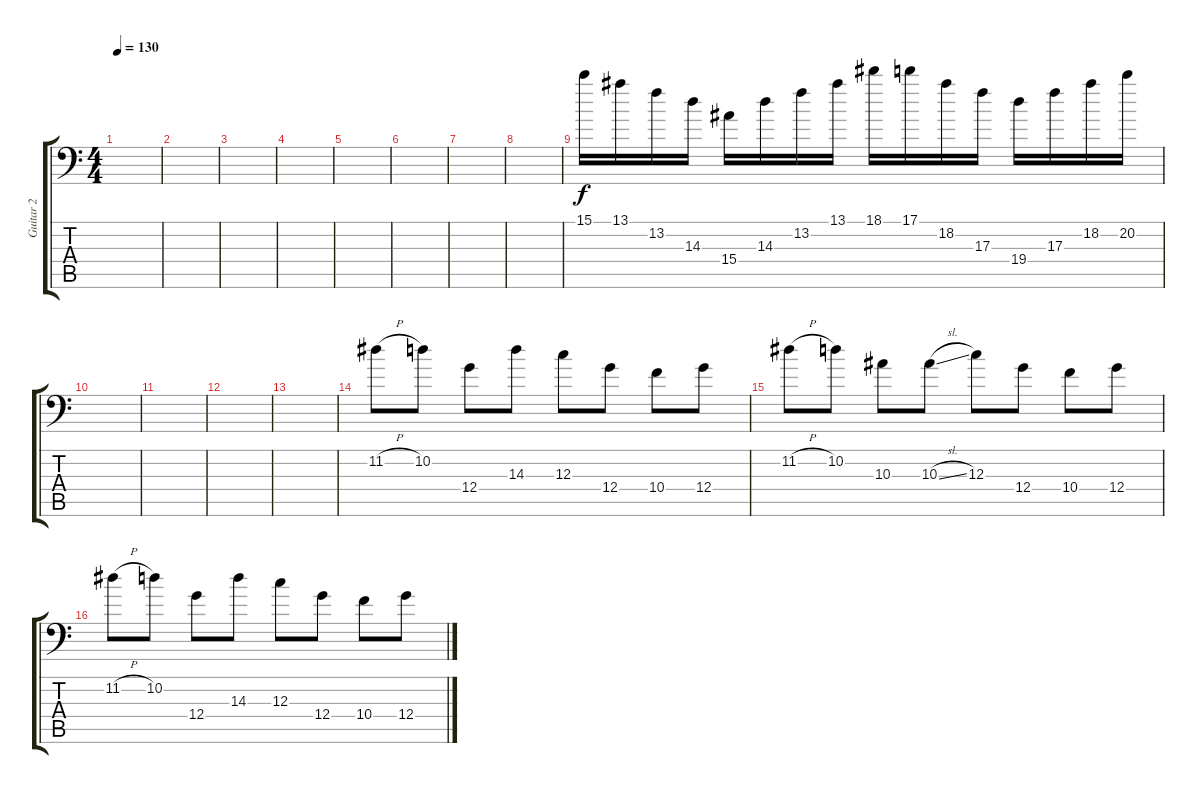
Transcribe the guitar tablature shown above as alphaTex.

\track ("Guitar 2" "Guitar 2") {instrument distortionguitar}
\staff {score tabs}
\tuning (A3 E3 C3 G2 D2 G1) {hide}
\ts (4 4)
\tempo 130
\clef f4
\ks c
|
|
|
|
|
|
|
|
15.1.16 13.1.16 13.2.16 14.3.16 15.4.16 14.3.16 13.2.16 13.1.16 18.1.16 17.1.16 18.2.16 17.3.16 19.4.16 17.3.16 18.2.16 20.2.16 |
|
|
|
|
11.2{h}.8 10.2.8 12.4.8 14.3.8 12.3.8 12.4.8 10.4.8 12.4.8 |
11.2{h}.8 10.2.8 10.3.8 10.3{sl}.8 12.3.8 12.4.8 10.4.8 12.4.8 |
11.2{h}.8 10.2.8 12.4.8 14.3.8 12.3.8 12.4.8 10.4.8 12.4.8
